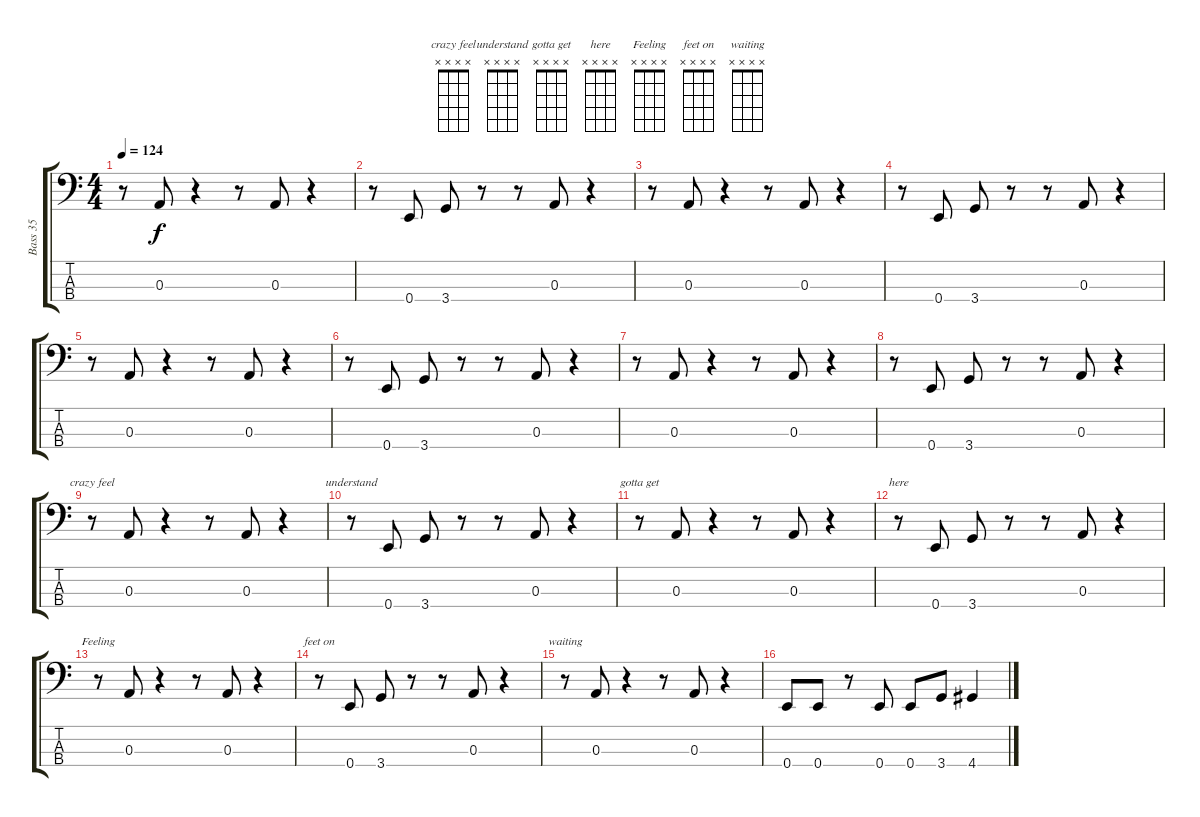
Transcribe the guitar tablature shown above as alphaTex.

\track ("Bass 35" "Bass 35") {instrument fretlessbass}
\staff {score tabs}
\tuning (G2 D2 A1 E1) {hide}
\chord ("crazy feel" x x x x)
\chord ("understand" x x x x)
\chord ("gotta get " x x x x)
\chord ("here" x x x x)
\chord ("Feeling" x x x x)
\chord ("feet on " x x x x)
\chord ("waiting " x x x x)
\ts (4 4)
\tempo 124
\clef f4
\ks c
r.8{dy f instrument fretlessbass} 0.3.8 r.4 r.8 0.3.8 r.4 |
r.8 0.4.8 3.4.8 r.8 r.8 0.3.8 r.4 |
r.8 0.3.8 r.4 r.8 0.3.8 r.4 |
r.8 0.4.8 3.4.8 r.8 r.8 0.3.8 r.4 |
r.8 0.3.8 r.4 r.8 0.3.8 r.4 |
r.8 0.4.8 3.4.8 r.8 r.8 0.3.8 r.4 |
r.8 0.3.8 r.4 r.8 0.3.8 r.4 |
r.8 0.4.8 3.4.8 r.8 r.8 0.3.8 r.4 |
r.8{ch "crazy feel"} 0.3.8 r.4 r.8 0.3.8 r.4 |
r.8{ch "understand"} 0.4.8 3.4.8 r.8 r.8 0.3.8 r.4 |
r.8{ch "gotta get "} 0.3.8 r.4 r.8 0.3.8 r.4 |
r.8{ch "here"} 0.4.8 3.4.8 r.8 r.8 0.3.8 r.4 |
r.8{ch "Feeling"} 0.3.8 r.4 r.8 0.3.8 r.4 |
r.8{ch "feet on "} 0.4.8 3.4.8 r.8 r.8 0.3.8 r.4 |
r.8{ch "waiting "} 0.3.8 r.4 r.8 0.3.8 r.4 |
0.4.8 0.4.8 r.8 0.4.8 0.4.8 3.4.8 4.4.4
